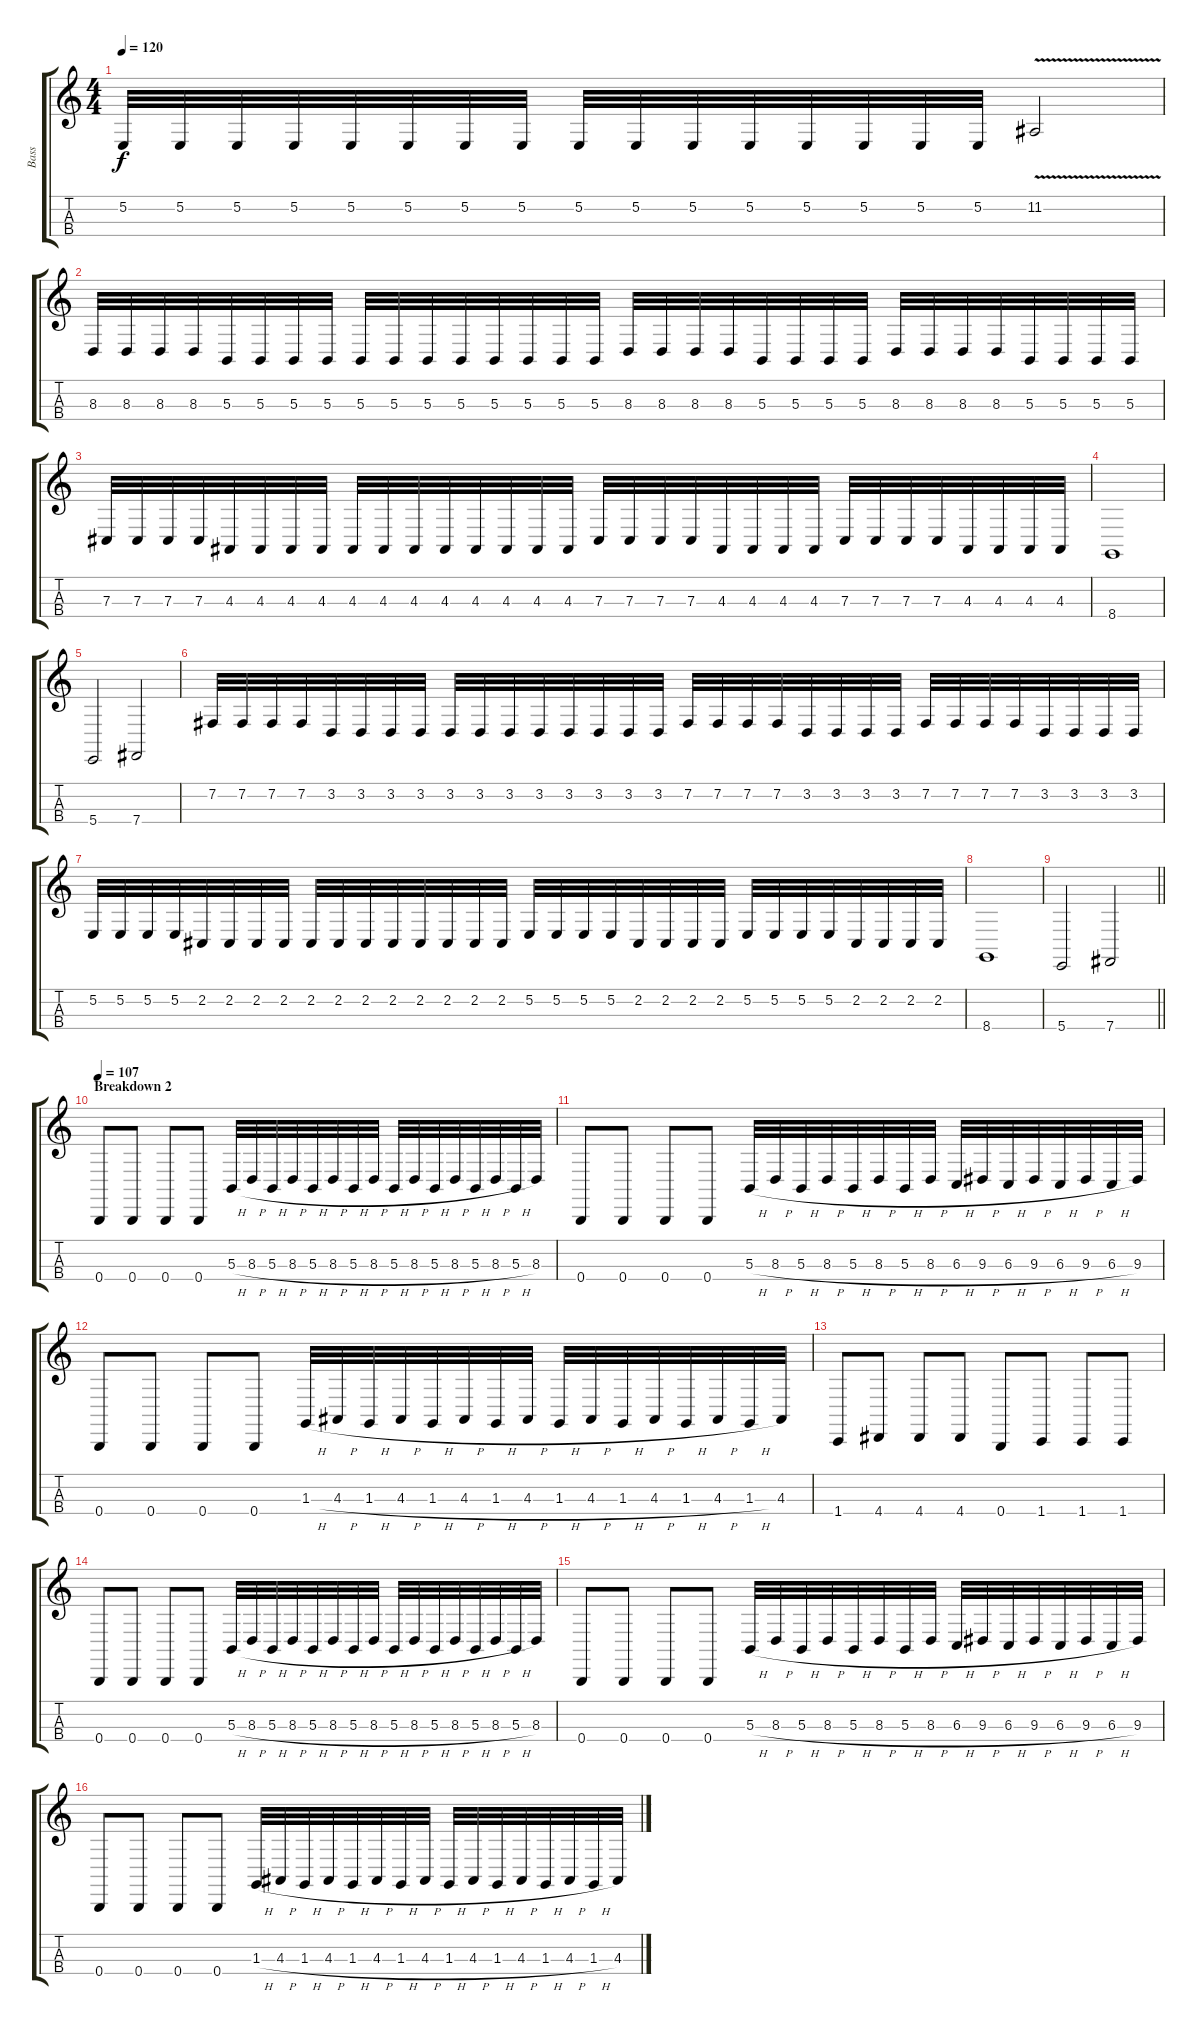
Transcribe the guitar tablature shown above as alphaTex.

\track ("Bass" "Bass") {instrument brightacousticpiano}
\staff {score tabs}
\tuning (E3 B2 Gb2 B1) {hide}
\ts (4 4)
\tempo 120
\clef g2
\ks c
5.2.32{dy f} 5.2.32 5.2.32 5.2.32 5.2.32 5.2.32 5.2.32 5.2.32 5.2.32 5.2.32 5.2.32 5.2.32 5.2.32 5.2.32 5.2.32 5.2.32 11.2{v}.2 |
8.3.32 8.3.32 8.3.32 8.3.32 5.3.32 5.3.32 5.3.32 5.3.32 5.3.32 5.3.32 5.3.32 5.3.32 5.3.32 5.3.32 5.3.32 5.3.32 8.3.32 8.3.32 8.3.32 8.3.32 5.3.32 5.3.32 5.3.32 5.3.32 8.3.32 8.3.32 8.3.32 8.3.32 5.3.32 5.3.32 5.3.32 5.3.32 |
7.3.32 7.3.32 7.3.32 7.3.32 4.3.32 4.3.32 4.3.32 4.3.32 4.3.32 4.3.32 4.3.32 4.3.32 4.3.32 4.3.32 4.3.32 4.3.32 7.3.32 7.3.32 7.3.32 7.3.32 4.3.32 4.3.32 4.3.32 4.3.32 7.3.32 7.3.32 7.3.32 7.3.32 4.3.32 4.3.32 4.3.32 4.3.32 |
8.4.1 |
5.4.2 7.4.2 |
7.2.32 7.2.32 7.2.32 7.2.32 3.2.32 3.2.32 3.2.32 3.2.32 3.2.32 3.2.32 3.2.32 3.2.32 3.2.32 3.2.32 3.2.32 3.2.32 7.2.32 7.2.32 7.2.32 7.2.32 3.2.32 3.2.32 3.2.32 3.2.32 7.2.32 7.2.32 7.2.32 7.2.32 3.2.32 3.2.32 3.2.32 3.2.32 |
5.2.32 5.2.32 5.2.32 5.2.32 2.2.32 2.2.32 2.2.32 2.2.32 2.2.32 2.2.32 2.2.32 2.2.32 2.2.32 2.2.32 2.2.32 2.2.32 5.2.32 5.2.32 5.2.32 5.2.32 2.2.32 2.2.32 2.2.32 2.2.32 5.2.32 5.2.32 5.2.32 5.2.32 2.2.32 2.2.32 2.2.32 2.2.32 |
8.4.1 |
\barLineRight lightlight
5.4.2 7.4.2 |
\section ("" "Breakdown 2")
\tempo 107
0.4.8 0.4.8 0.4.8 0.4.8 5.3{h}.32 8.3{h}.32 5.3{h}.32 8.3{h}.32 5.3{h}.32 8.3{h}.32 5.3{h}.32 8.3{h}.32 5.3{h}.32 8.3{h}.32 5.3{h}.32 8.3{h}.32 5.3{h}.32 8.3{h}.32 5.3{h}.32 8.3.32 |
0.4.8 0.4.8 0.4.8 0.4.8 5.3{h}.32 8.3{h}.32 5.3{h}.32 8.3{h}.32 5.3{h}.32 8.3{h}.32 5.3{h}.32 8.3{h}.32 6.3{h}.32 9.3{h}.32 6.3{h}.32 9.3{h}.32 6.3{h}.32 9.3{h}.32 6.3{h}.32 9.3.32 |
0.4.8 0.4.8 0.4.8 0.4.8 1.3{h}.32 4.3{h}.32 1.3{h}.32 4.3{h}.32 1.3{h}.32 4.3{h}.32 1.3{h}.32 4.3{h}.32 1.3{h}.32 4.3{h}.32 1.3{h}.32 4.3{h}.32 1.3{h}.32 4.3{h}.32 1.3{h}.32 4.3.32 |
1.4.8 4.4.8 4.4.8 4.4.8 0.4.8 1.4.8 1.4.8 1.4.8 |
0.4.8 0.4.8 0.4.8 0.4.8 5.3{h}.32 8.3{h}.32 5.3{h}.32 8.3{h}.32 5.3{h}.32 8.3{h}.32 5.3{h}.32 8.3{h}.32 5.3{h}.32 8.3{h}.32 5.3{h}.32 8.3{h}.32 5.3{h}.32 8.3{h}.32 5.3{h}.32 8.3.32 |
0.4.8 0.4.8 0.4.8 0.4.8 5.3{h}.32 8.3{h}.32 5.3{h}.32 8.3{h}.32 5.3{h}.32 8.3{h}.32 5.3{h}.32 8.3{h}.32 6.3{h}.32 9.3{h}.32 6.3{h}.32 9.3{h}.32 6.3{h}.32 9.3{h}.32 6.3{h}.32 9.3.32 |
0.4.8 0.4.8 0.4.8 0.4.8 1.3{h}.32 4.3{h}.32 1.3{h}.32 4.3{h}.32 1.3{h}.32 4.3{h}.32 1.3{h}.32 4.3{h}.32 1.3{h}.32 4.3{h}.32 1.3{h}.32 4.3{h}.32 1.3{h}.32 4.3{h}.32 1.3{h}.32 4.3.32
